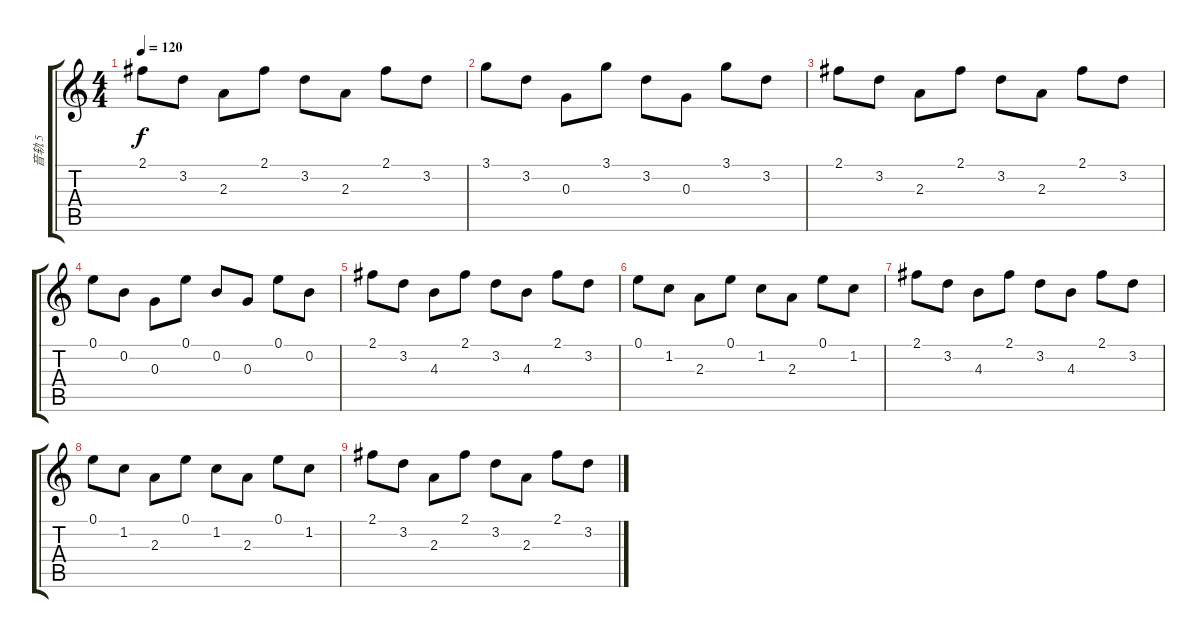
\track ("音轨 5" "音轨 5") {instrument electricguitarclean}
\staff {score tabs}
\tuning (E4 B3 G3 D3 A2 E2) {hide}
\ts (4 4)
\tempo 120
\clef g2
\ks c
2.1.8{dy f} 3.2.8 2.3.8 2.1.8 3.2.8 2.3.8 2.1.8 3.2.8 |
3.1.8 3.2.8 0.3.8 3.1.8 3.2.8 0.3.8 3.1.8 3.2.8 |
2.1.8 3.2.8 2.3.8 2.1.8 3.2.8 2.3.8 2.1.8 3.2.8 |
0.1.8 0.2.8 0.3.8 0.1.8 0.2.8 0.3.8 0.1.8 0.2.8 |
2.1.8 3.2.8 4.3.8 2.1.8 3.2.8 4.3.8 2.1.8 3.2.8 |
0.1.8 1.2.8 2.3.8 0.1.8 1.2.8 2.3.8 0.1.8 1.2.8 |
2.1.8 3.2.8 4.3.8 2.1.8 3.2.8 4.3.8 2.1.8 3.2.8 |
0.1.8 1.2.8 2.3.8 0.1.8 1.2.8 2.3.8 0.1.8 1.2.8 |
2.1.8 3.2.8 2.3.8 2.1.8 3.2.8 2.3.8 2.1.8 3.2.8
